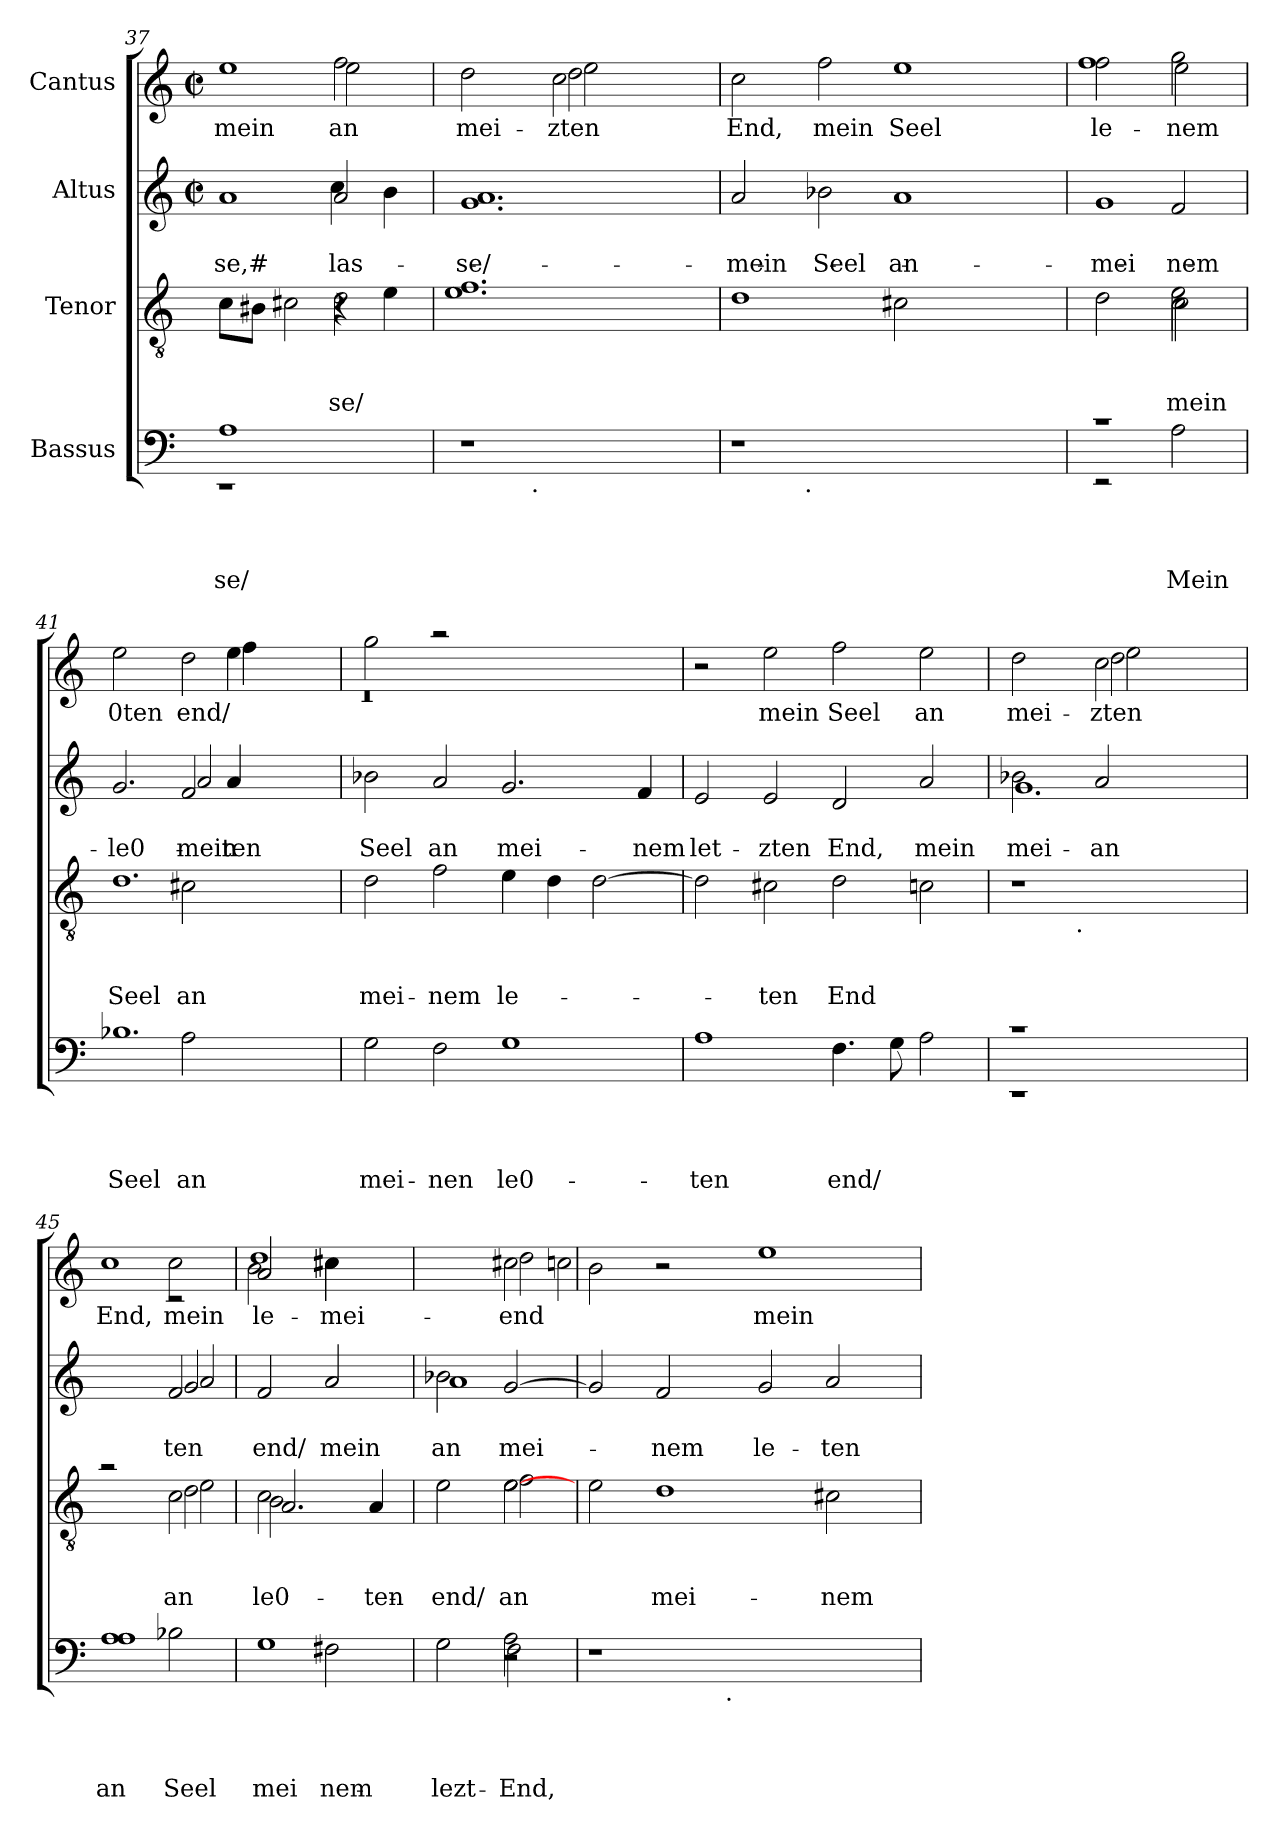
**kern	**text	**text	**text	**text	**kern	**text	**text	**text	**kern	**text	**text	**kern	**text
*part4	*part4	*part4	*part4	*part4	*part3	*part3	*part3	*part3	*part2	*part2	*part2	*part1	*part1
*staff4	*staff4	*staff4	*staff4	*staff4	*staff3	*staff3	*staff3	*staff3	*staff2	*staff2	*staff2	*staff1	*staff1
*I"Bassus	*	*	*	*	*I"Tenor	*	*	*	*I"Altus	*	*	*I"Cantus	*
*clefF4	*	*	*	*	*clefGv2	*	*	*	*clefG2	*	*	*clefG2	*
*k[]	*	*	*	*	*k[]	*	*	*	*k[]	*	*	*k[]	*
*C:	*	*	*	*	*C:	*	*	*	*C:	*	*	*C:	*
*	*	*	*	*	*	*	*	*	*M2/2	*	*	*M2/2	*
*	*	*	*	*	*	*	*	*	*met(c|)	*	*	*met(c|)	*
=37	=37	=37	=37	=37	=37	=37	=37	=37	=37	=37	=37	=37	=37
!	!	!	!	!LO:LY:b	!	!	!	!	!	!	!LO:LY:b	!	!LO:LY:b
*^	*	*	*	*	*^	*	*	*	*^	*	*	*^	*
*	*	*	*	*	*	*	*^	*	*	*	*	*^	*	*	*	*^	*
1A	1rEE	.	.	.	-se/	8c\L	2ryy	2ryy	.	.	.	1a	2ryy	2ryy	.	-se,#	1ee	2ryy	2ryy	mein
.	.	.	.	.	.	8B#\J	.	.	.	.	.	.	.	.	.	.	.	.	.	.
.	.	.	.	.	.	2c#X\	.	.	.	.	.	.	.	.	.	.	.	.	.	.
!	!	!	!	!	!	!	!	!	!	!	!LO:LY:b	!	!	!	!	!LO:LY:b	!	!	!	!
!	!	!	!	!	!	!	!	!	!	!	!	!	!	!	!	!LO:LY:b:rj	!	!	!	!LO:LY:b
!	!	!	!	!	!	!	!	!	!	!	!	!	!	!	!	!	!	!	!	!LO:LY:b
.	.	.	.	.	.	.	2d\	4r	.	.	-se/	.	2a/	4cc\	.	-las-	.	2ff\	2ee\	an
.	.	.	.	.	.	4ryy	.	4e\	.	.	.	.	.	4b\	.	.	.	.	.	.
!!LO:LB:g=z	!!	!!
=38	=38	=38	=38	=38	=38	=38	=38	=38	=38	=38	=38	=38	=38	=38	=38	=38	=38	=38	=38	=38
!	!	!	!	!	!	!	!	!	!	!	!	!	!	!	!	!LO:LY:b	!	!	!	!LO:LY:b
*	*	*	*	*	*	*v	*v	*v	*	*	*	*	*	*	*	*	*	*	*	*
*	*	*	*	*	*	*	*	*	*	*v	*v	*v	*	*	*	*	*	*
1r	4..ryy	.	.	.	.	1.e 1.f	.	.	.	1.g 1.a	.	-se/	2dd\	2ryy	2ryy	mei-
!	!LO:TX:b:t=.	!	!	!	!	!	!	!	!	!	!	!	!	!	!	!
.	1ryy	.	.	.	.	.	.	.	.	.	.	.	.	.	.	.
!	!	!	!	!	!	!	!	!	!	!	!	!	!	!	!	!LO:LY:b:rj
!	!	!	!	!	!	!	!	!	!	!	!	!	!	!	!	!LO:LY:b
!	!	!	!	!	!	!	!	!	!	!	!	!	!	!	!	!LO:LY:b
.	.	.	.	.	.	.	.	.	.	.	.	.	2cc\	2dd\	2ee\	-zten
2ryy	.	.	.	.	.	.	.	.	.	.	.	.	2ryy	2ryy	2ryy	.
.	16ryy	.	.	.	.	.	.	.	.	.	.	.	.	.	.	.
=39	=39	=39	=39	=39	=39	=39	=39	=39	=39	=39	=39	=39	=39	=39	=39	=39
!	!	!	!	!	!	!	!	!	!	!	!	!LO:LY:b	!	!	!	!LO:LY:b
*	*	*	*	*	*	*	*	*	*	*	*	*	*v	*v	*v	*
1r	4...ryy	.	.	.	.	1d	.	.	.	2a/	.	mein	2cc\	End,
!	!LO:TX:b:t=.	!	!	!	!	!	!	!	!	!	!	!	!	!
.	1ryy	.	.	.	.	.	.	.	.	.	.	.	.	.
!	!	!	!	!	!	!	!	!	!	!	!	!LO:LY:b	!	!LO:LY:b
.	.	.	.	.	.	.	.	.	.	2b-X\	.	Seel	2ff\	mein
!	!	!	!	!	!	!	!	!	!	!	!	!LO:LY:b	!	!LO:LY:b
1ryy	.	.	.	.	.	2c#X\	.	.	.	1a	.	an	1ee	Seel
.	2ryy	.	.	.	.	.	.	.	.	.	.	.	.	.
.	.	.	.	.	.	2ryy	.	.	.	.	.	.	.	.
.	32ryy	.	.	.	.	.	.	.	.	.	.	.	.	.
=40	=40	=40	=40	=40	=40	=40	=40	=40	=40	=40	=40	=40	=40	=40
*	*	*	*	*	*	*^	*	*	*	*	*	*	*	*
*	*	*	*	*	*	*	*^	*	*	*	*	*	*	*	*
!	!	!	!	!	!	!	!	!	!	!	!	!	!	!LO:LY:b	!	!LO:LY:b
*	*	*	*	*	*	*	*	*	*	*	*	*^	*	*	*^	*
*	*	*	*	*	*	*	*	*	*	*	*	*	*	*	*	*	*^	*
!	!	!	!	!	!	!	!	!	!	!	!	!	!	!	!	!	!	!	!LO:LY:b
1rc	2rEE	.	.	.	.	2d\	2ryy	2ryy	.	.	.	1g	2ryy	.	mei-	2ff\	2ryy	1ff	le-
!	!	!	!	!	!LO:LY:b	!	!	!	!	!	!LO:LY:b	!	!	!	!LO:LY:b	!	!	!	!LO:LY:b
!	!	!	!	!	!	!	!	!	!	!	!	!	!	!	!	!	!	!	!LO:LY:b:rj
.	2A\	.	.	.	Mein	2e\	2c\	2c\	.	.	mein	.	2f/	.	-nem	2gg\	2ee\	.	-nem
=41	=41	=41	=41	=41	=41	=41	=41	=41	=41	=41	=41	=41	=41	=41	=41	=41	=41	=41	=41
!	!	!	!	!	!LO:LY:b	!	!	!	!	!	!LO:LY:b	!	!	!	!LO:LY:b	!	!	!	!LO:LY:b
*	*	*	*	*	*	*	*v	*v	*	*	*	*	*^	*	*	*	*	*	*
1.B-X	2ryy	.	.	.	Seel	1.d	2ryy	.	.	Seel	2.g/	2ryy	2ryy	.	le0-	2ee\	2.ryy	2.ryy	-0ten
!	!	!	!	!	!LO:LY:b	!	!	!	!	!LO:LY:b	!	!	!	!	!LO:LY:b	!	!	!	!
!	!	!	!	!	!	!	!	!	!	!	!	!	!	!	!LO:LY:b	!	!	!	!LO:LY:b
.	2A\	.	.	.	an	.	2c#X\	.	.	an	.	2f/	2a/	.	mein	2dd\	.	.	end/
!	!	!	!	!	!	!	!	!	!	!	!	!	!	!	!LO:LY:b	!	!	!	!
.	.	.	.	.	.	.	.	.	.	.	4a/	.	.	.	-ten	.	4ee\	4ff\	.
.	2ryy	.	.	.	.	.	2ryy	.	.	.	2ryy	2ryy	2ryy	.	.	2ryy	2ryy	2ryy	.
=42	=42	=42	=42	=42	=42	=42	=42	=42	=42	=42	=42	=42	=42	=42	=42	=42	=42	=42	=42
!	!	!	!	!	!LO:LY:b	!	!	!	!	!LO:LY:b	!	!	!	!	!LO:LY:b	!	!LO:N:vis=1	!	!
*v	*v	*	*	*	*	*	*	*	*	*	*v	*v	*v	*	*	*	*v	*v	*
*	*	*	*	*	*v	*v	*	*	*	*	*	*	*	*	*
2G\	.	.	.	mei-	2d\	.	.	mei-	2b-X\	.	Seel	2gg\	0rc	.
!	!	!	!	!LO:LY:b	!	!	!	!LO:LY:b:rj	!	!	!LO:LY:b	!	!	!
2F\	.	.	.	-nen	2f\	.	.	-nem	2a/	.	an	2raa	.	.
!	!	!	!	!LO:LY:b	!	!	!	!LO:LY:b:rj	!	!	!LO:LY:b	!	!	!
1G	.	.	.	le0-	4e\	.	.	le-	2.g/	.	mei-	1ryy	.	.
.	.	.	.	.	4d\	.	.	.	.	.	.	.	.	.
.	.	.	.	.	[<2d\	.	.	.	.	.	.	.	.	.
!	!	!	!	!	!	!	!	!	!	!	!LO:LY:b	!	!	!
.	.	.	.	.	.	.	.	.	4f/	.	-nem	.	.	.
*	*	*	*	*	*	*	*	*	*	*	*	*v	*v	*
!!LO:LB:g=z
=43	=43	=43	=43	=43	=43	=43	=43	=43	=43	=43	=43	=43	=43
!	!	!	!	!LO:LY:b	!	!	!	!	!	!	!LO:LY:b	!	!
1A	.	.	.	-ten	2d\]	.	.	.	2e/	.	let-	2r	.
!	!	!	!	!	!	!	!	!LO:LY:b	!	!	!LO:LY:b	!	!LO:LY:b
.	.	.	.	.	2c#X\	.	.	-ten	2e/	.	-zten	2ee\	mein
!	!	!	!	!LO:LY:b	!	!	!	!LO:LY:b	!	!	!LO:LY:b	!	!LO:LY:b
4.F\	.	.	.	end/	2d\	.	.	End	2d/	.	End,	2ff\	Seel
8G\	.	.	.	.	.	.	.	.	.	.	.	.	.
!	!	!	!	!	!	!	!	!	!	!	!LO:LY:b	!	!LO:LY:b
2A\	.	.	.	.	2cn\	.	.	.	2a/	.	mein	2ee\	an
=44	=44	=44	=44	=44	=44	=44	=44	=44	=44	=44	=44	=44	=44
*^	*	*	*	*	*	*	*	*	*	*	*	*	*
!	!	!	!	!	!	!	!	!	!	!	!	!LO:LY:b	!	!
*	*	*	*	*	*	*	*	*	*	*^	*	*	*	*
!	!	!	!	!	!	!	!	!	!	!	!	!	!LO:LY:b	!	!LO:LY:b
*	*	*	*	*	*	*^	*	*	*	*	*	*	*	*^	*
*	*	*	*	*	*	*	*	*	*	*	*	*	*	*	*	*^	*
1rc	1rEE	.	.	.	.	1r	4..ryy	.	.	.	2b-X\	1.g	.	mei-	2dd\	2ryy	2ryy	mei-
!	!	!	!	!	!	!	!LO:TX:b:t=.	!	!	!	!	!	!	!	!	!	!	!
.	.	.	.	.	.	.	1ryy	.	.	.	.	.	.	.	.	.	.	.
!	!	!	!	!	!	!	!	!	!	!	!	!	!	!LO:LY:b	!	!	!	!LO:LY:b:rj
!	!	!	!	!	!	!	!	!	!	!	!	!	!	!	!	!	!	!LO:LY:b
!	!	!	!	!	!	!	!	!	!	!	!	!	!	!	!	!	!	!LO:LY:b
.	.	.	.	.	.	.	.	.	.	.	2a/	.	.	an	2cc\	2dd\	2ee\	-zten
2ryy	2ryy	.	.	.	.	2ryy	.	.	.	.	2ryy	.	.	.	2ryy	2ryy	2ryy	.
.	.	.	.	.	.	.	16ryy	.	.	.	.	.	.	.	.	.	.	.
=45	=45	=45	=45	=45	=45	=45	=45	=45	=45	=45	=45	=45	=45	=45	=45	=45	=45	=45
!	!	!	!	!	!LO:LY:b	!	!	!	!	!	!	!	!	!	!	!	!	!LO:LY:b
*	*	*	*	*	*	*	*^	*	*	*	*	*^	*	*	*	*	*	*
1A 1A	2ryy	.	.	.	an	2ra	2ryy	2ryy	.	.	.	2ryy	2ryy	2ryy	.	.	1cc	2ryy	2ryy	End,
!	!	!	!	!	!LO:LY:b	!	!	!	!	!	!LO:LY:b	!	!	!	!	!	!	!	!	!
!	!	!	!	!	!	!	!	!	!	!	!LO:LY:b	!	!	!	!	!	!	!	!	!
!	!	!	!	!	!	!	!	!	!	!	!LO:LY:b	!	!	!	!	!LO:LY:b	!	!	!	!
!	!	!	!	!	!	!	!	!	!	!	!	!	!	!	!	!LO:LY:b	!	!	!	!
!	!	!	!	!	!	!	!	!	!	!	!	!	!	!	!	!LO:LY:b:rj	!	!	!	!LO:LY:b
.	2B-X\	.	.	.	Seel	2c\	2d\	2e\	.	.	an	2f/	2g/	2a/	.	-ten	.	2rc	2cc\	mein
=46	=46	=46	=46	=46	=46	=46	=46	=46	=46	=46	=46	=46	=46	=46	=46	=46	=46	=46	=46	=46
!	!	!	!	!	!LO:LY:b	!	!	!	!	!	!LO:LY:b	!	!	!	!	!	!	!	!	!
!	!	!	!	!	!	!	!	!	!	!	!LO:LY:b:rj	!	!	!	!	!	!	!	!	!
!	!	!	!	!	!	!	!	!	!	!	!LO:LY:b	!	!	!	!	!LO:LY:b	!	!	!	!LO:LY:b
!	!	!	!	!	!	!	!	!	!	!	!	!	!	!	!	!	!	!	!	!LO:LY:b
!	!	!	!	!	!	!	!	!	!	!	!	!	!	!	!	!	!	!	!	!LO:LY:b
*	*	*	*	*	*	*	*	*	*	*	*	*v	*v	*v	*	*	*	*	*	*
1G	2ryy	.	.	.	mei-	2c\	2B\	2.A/	.	.	le0-	2f/	.	end/	2a/	2b\	1dd	-le-
!	!	!	!	!	!LO:LY:b	!	!	!	!	!	!	!	!	!LO:LY:b	!	!	!	!LO:LY:b:rj
!	!	!	!	!	!	!	!	!	!	!	!	!	!	!	!	!	!	!LO:LY:b
.	2F#X\	.	.	.	-nem	2ryy	2ryy	.	.	.	.	2a/	.	mein	4cc#\	4cc#X\	.	mei-
!	!	!	!	!	!	!	!	!	!	!	!LO:LY:b	!	!	!	!	!	!	!
.	.	.	.	.	.	.	.	4A/	.	.	-ten	.	.	.	4ryy	4ryy	.	.
*v	*v	*	*	*	*	*	*	*	*	*	*	*	*	*	*	*	*	*
=47	=47	=47	=47	=47	=47	=47	=47	=47	=47	=47	=47	=47	=47	=47	=47	=47	=47
!	!	!	!	!LO:LY:b	!	!	!	!	!	!LO:LY:b	!	!	!LO:LY:b	!	!	!	!
*^	*	*	*	*	*	*	*	*	*	*	*^	*	*	*	*	*	*
*	*^	*	*	*	*	*	*	*	*	*	*	*	*	*	*	*	*	*	*
!	!	!	!	!	!	!	!	!	!	!	!	!	!	!	!	!LO:LY:b	!	!	!	!
2G\	2ryy	2ryy	.	.	.	lezt-	2e\	2ryy	2ryy	.	.	end/	2b-X\	1a	.	-an	2ryy	2ryy	2ryy	.
!	!	!	!	!	!	!LO:LY:b	!	!	!	!	!	!	!	!	!	!	!	!	!	!
!	!	!	!	!	!	!LO:LY:b	!	!	!	!	!	!LO:LY:b	!	!	!	!	!	!	!	!
!	!	!	!	!	!	!	!	!	!	!	!	!LO:LY:b	!	!	!	!	!	!	!	!
!	!	!	!	!	!	!	!	!	!	!	!	!LO:LY:b	!	!	!	!LO:LY:b	!	!	!	!LO:LY:b
!	!	!	!	!	!	!	!	!	!	!	!	!	!	!	!	!	!	!	!	!LO:LY:b
2A\	2F\	2r	.	.	.	End,	2e\	2f\	[<2e\	.	.	an	[<2g/	.	.	mei-	2cc#X\	2dd\	2ccn\	end
*	*v	*v	*	*	*	*	*	*	*	*	*	*	*v	*v	*	*	*v	*v	*v	*
*	*	*	*	*	*	*v	*v	*v	*	*	*	*	*	*	*	*
!!LO:LB:g=z
=48	=48	=48	=48	=48	=48	=48	=48	=48	=48	=48	=48	=48	=48	=48
1r	2ryy	.	.	.	.	2e\	.	.	.	2g/]	.	.	2b\	.
!	!	!	!	!	!	!	!	!	!LO:LY:b	!	!	!LO:LY:b	!	!
.	4ryy	.	.	.	.	1d	.	.	mei-	2f/	.	nem	2r	.
.	16.ryy	.	.	.	.	.	.	.	.	.	.	.	.	.
!	!LO:TX:b:t=.	!	!	!	!	!	!	!	!	!	!	!	!	!
.	1ryy	.	.	.	.	.	.	.	.	.	.	.	.	.
!	!	!	!	!	!	!	!	!	!	!	!	!LO:LY:b:rj	!	!LO:LY:b
1ryy	.	.	.	.	.	.	.	.	.	2g/	.	le-	1ee	mein
!	!	!	!	!	!	!	!	!	!LO:LY:b	!	!	!LO:LY:b	!	!
.	.	.	.	.	.	2c#X\	.	.	-nem	2a/	.	-ten	.	.
.	8ryy	.	.	.	.	.	.	.	.	.	.	.	.	.
.	32ryy	.	.	.	.	.	.	.	.	.	.	.	.	.
*v	*v	*	*	*	*	*	*	*	*	*	*	*	*	*
=	=	=	=	=	=	=	=	=	=	=	=	=	=
*-	*-	*-	*-	*-	*-	*-	*-	*-	*-	*-	*-	*-	*-
